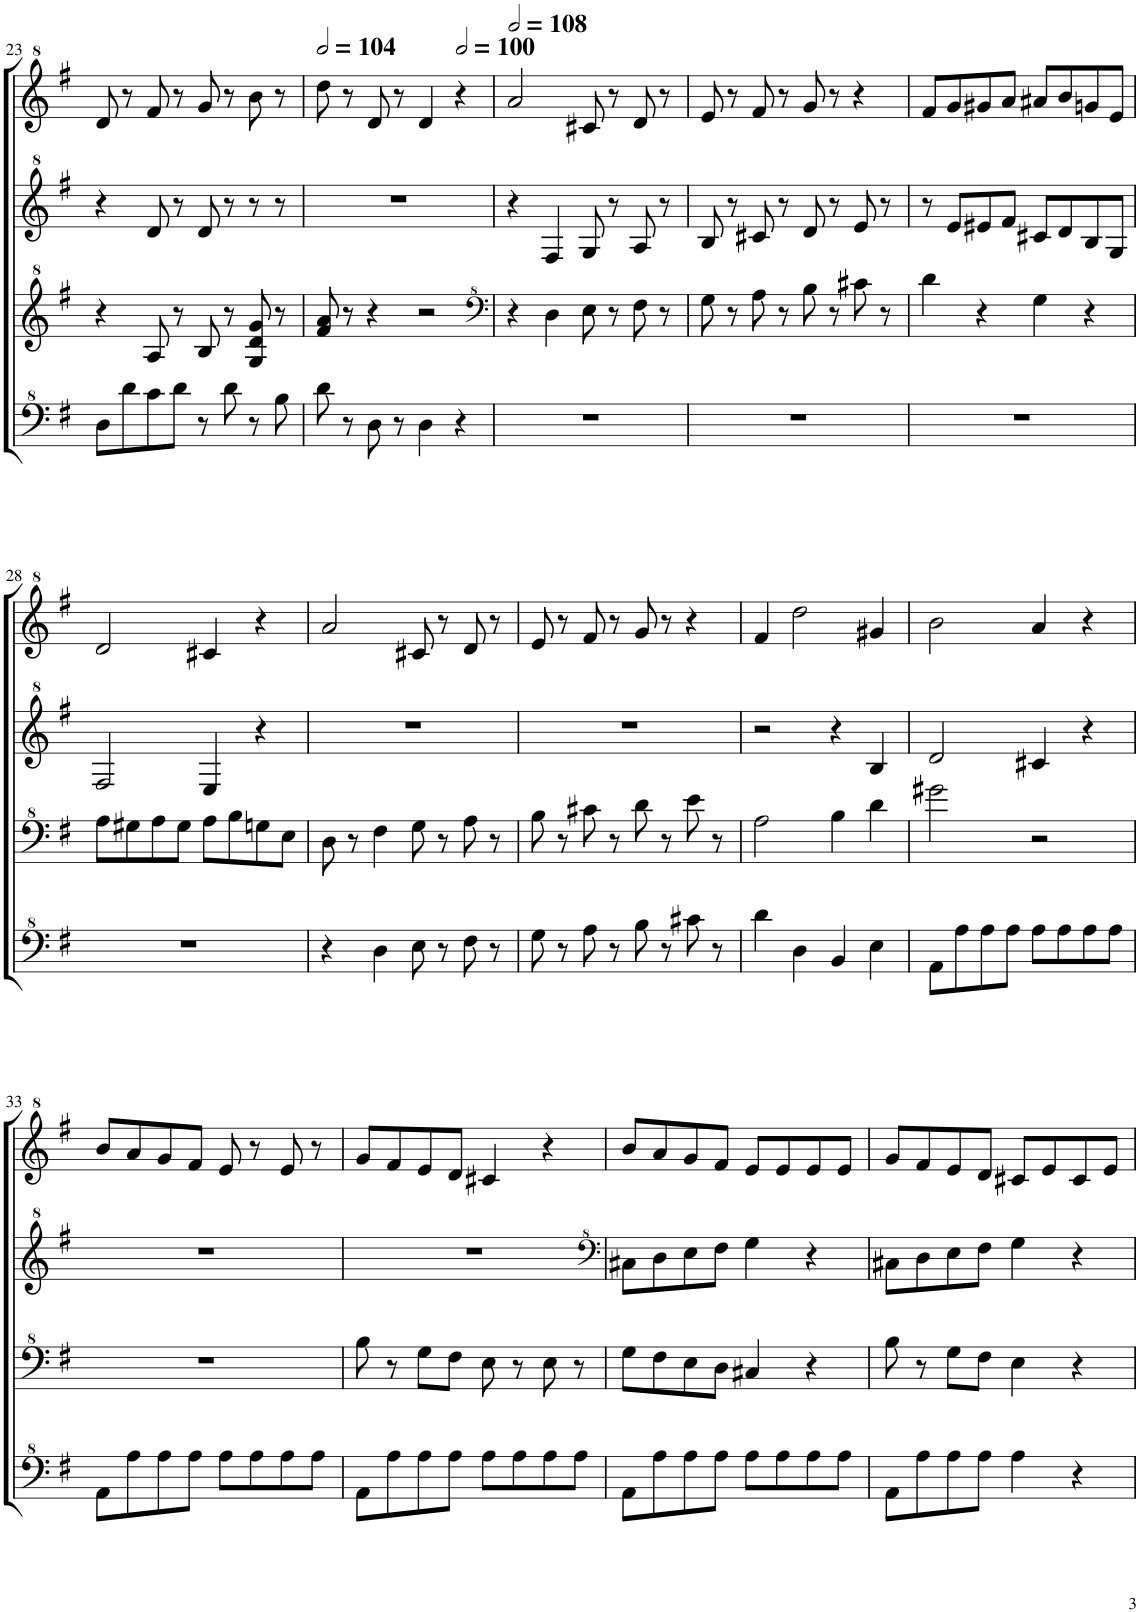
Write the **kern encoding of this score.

**kern	**kern	**kern	**kern
*part1	*part1	*part1	*part1
*staff4	*staff3	*staff2	*staff1
*I"Model III	*	*	*
!!LO:PB:g=z
*clefF^4	*clefG^2	*clefG^2	*clefG^2
*k[f#]	*k[f#]	*k[f#]	*k[f#]
*M2/2	*M2/2	*M2/2	*M2/2
*met(c|)	*met(c|)	*met(c|)	*met(c|)
=23	=23	=23	=23
8d\L	4r	4r	8dd/
8dd\	.	.	8r
8cc\	8a/	8dd/	8ff#/
8dd\J	8r	8r	8r
8r	8b/	8dd/	8gg/
8dd\	8r	8r	8r
8r	8g/ 8dd/ 8gg/	8r	8bb\
8b\	8r	8r	8r
=24	=24	=24	=24
*	*	*	*MM208
8dd\	8ff#/ 8aa/	1r	8ddd\
8r	8r	.	8r
8d\	4r	.	8dd/
8r	.	.	8r
4d\	2r	.	4dd/
*	*	*	*MM200
4r	.	.	4r
=25	=25	=25	=25
*	*clefF^4	*	*
*	*	*	*MM216
1r	4r	4r	2aa/
.	4d\	4f#/	.
.	8e\	8g/	8cc#X/
.	8r	8r	8r
.	8f#\	8a/	8dd/
.	8r	8r	8r
=26	=26	=26	=26
1r	8g\	8b/	8ee/
.	8r	8r	8r
.	8a\	8cc#X/	8ff#/
.	8r	8r	8r
.	8b\	8dd/	8gg/
.	8r	8r	8r
.	8cc#X\	8ee/	4r
.	8r	8r	.
=27	=27	=27	=27
1r	4dd\	8r	8ff#/L
.	.	8ee/L	8gg/
.	4r	8ee#X/	8gg#X/
.	.	8ff#/J	8aa/J
.	4g\	8cc#X/L	8aa#X/L
.	.	8dd/	8bb/
.	4r	8b/	8ggn/
.	.	8g/J	8ee/J
!!LO:LB:g=z
=28	=28	=28	=28
1r	8a\L	2f#/	2dd/
.	8g#X\	.	.
.	8a\	.	.
.	8g#\J	.	.
.	8a\L	4e/	4cc#X/
.	8b\	.	.
.	8gn\	4r	4r
.	8e\J	.	.
=29	=29	=29	=29
4r	8d\	1r	2aa/
.	8r	.	.
4d\	4f#\	.	.
8e\	8g\	.	8cc#X/
8r	8r	.	8r
8f#\	8a\	.	8dd/
8r	8r	.	8r
=30	=30	=30	=30
8g\	8b\	1r	8ee/
8r	8r	.	8r
8a\	8cc#X\	.	8ff#/
8r	8r	.	8r
8b\	8dd\	.	8gg/
8r	8r	.	8r
8cc#X\	8ee\	.	4r
8r	8r	.	.
=31	=31	=31	=31
4dd\	2a\	2r	4ff#/
4d\	.	.	2ddd\
4B/	4b\	4r	.
4e\	4dd\	4b/	4gg#X/
=32	=32	=32	=32
8A\L	2gg#X\	2dd/	2bb\
8a\	.	.	.
8a\	.	.	.
8a\J	.	.	.
8a\L	2r	4cc#X/	4aa/
8a\	.	.	.
8a\	.	4r	4r
8a\J	.	.	.
!!LO:LB:g=z
=33	=33	=33	=33
8A\L	1r	1r	8bb/L
8a\	.	.	8aa/
8a\	.	.	8gg/
8a\J	.	.	8ff#/J
8a\L	.	.	8ee/
8a\	.	.	8r
8a\	.	.	8ee/
8a\J	.	.	8r
=34	=34	=34	=34
8A\L	8b\	1r	8gg/L
8a\	8r	.	8ff#/
8a\	8g\L	.	8ee/
8a\J	8f#\J	.	8dd/J
8a\L	8e\	.	4cc#X/
8a\	8r	.	.
8a\	8e\	.	4r
8a\J	8r	.	.
=35	=35	=35	=35
*	*	*clefF^4	*
8A\L	8g\L	8c#X\L	8bb/L
8a\	8f#\	8d\	8aa/
8a\	8e\	8e\	8gg/
8a\J	8d\J	8f#\J	8ff#/J
8a\L	4c#X/	4g\	8ee/L
8a\	.	.	8ee/
8a\	4r	4r	8ee/
8a\J	.	.	8ee/J
=36	=36	=36	=36
8A\L	8b\	8c#X\L	8gg/L
8a\	8r	8d\	8ff#/
8a\	8g\L	8e\	8ee/
8a\J	8f#\J	8f#\J	8dd/J
4a\	4e\	4g\	8cc#X/L
.	.	.	8ee/
4r	4r	4r	8cc#/
.	.	.	8ee/J
=	=	=	=
*-	*-	*-	*-
